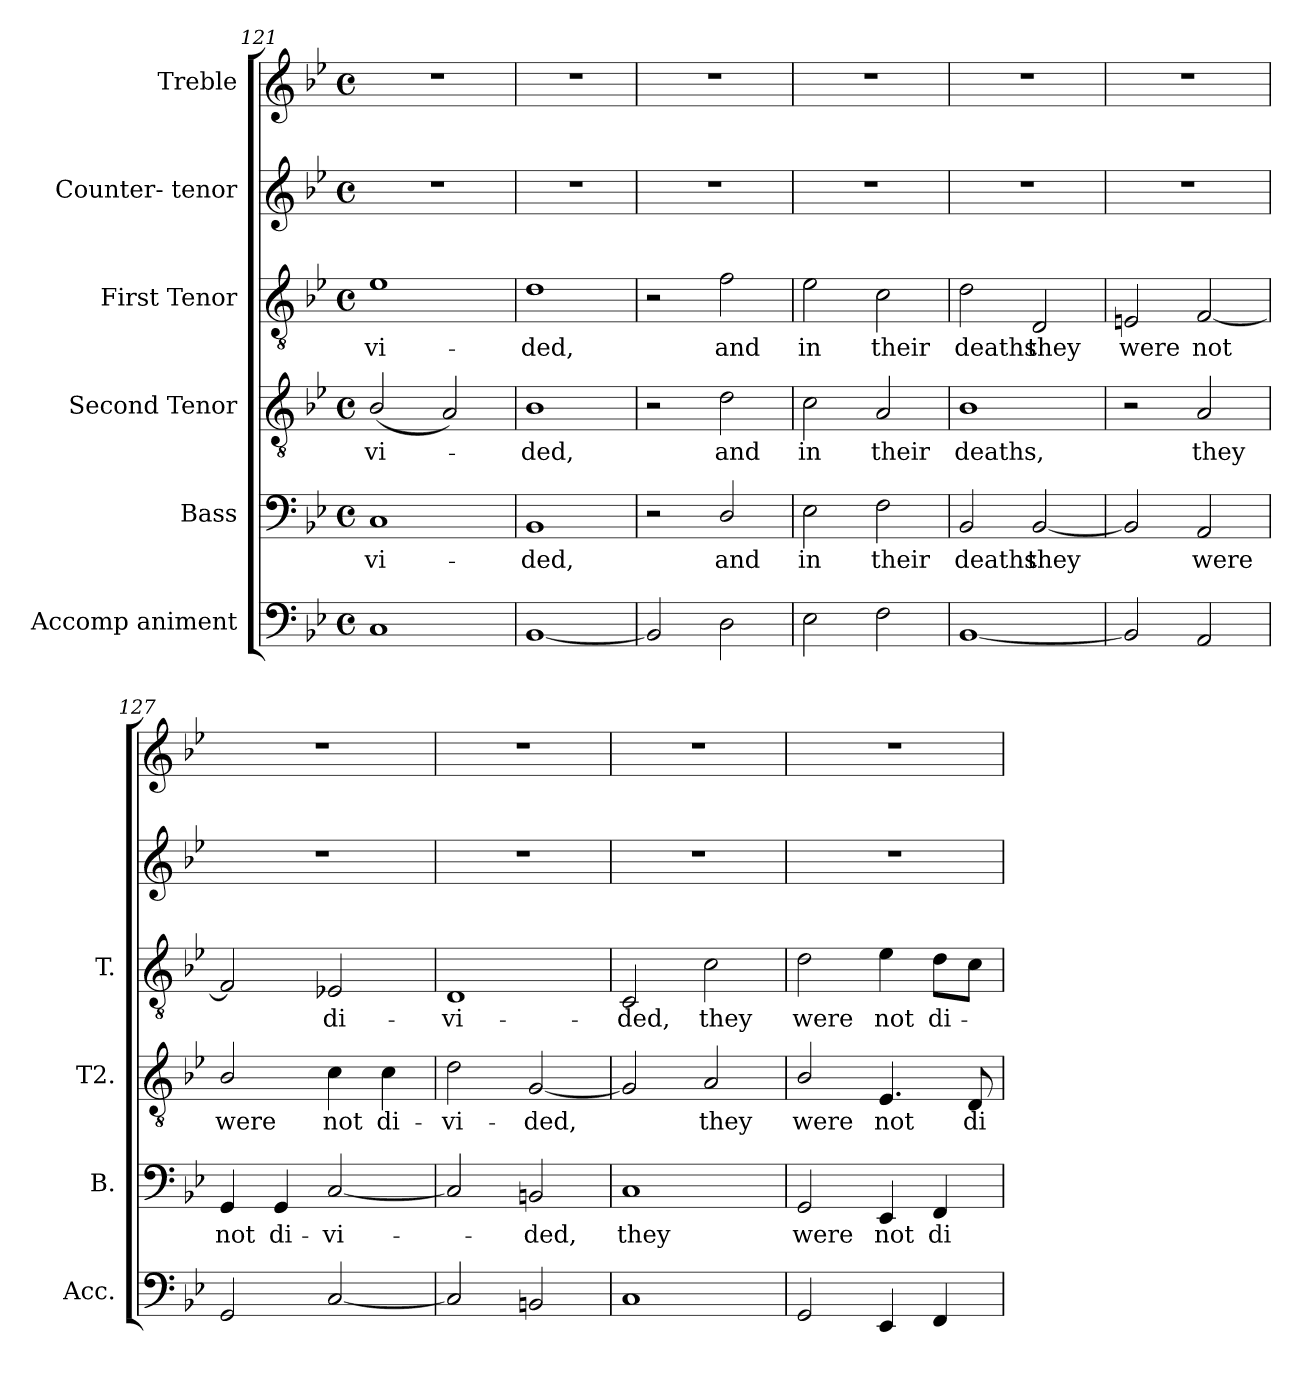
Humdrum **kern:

**kern	**kern	**text	**kern	**text	**kern	**text	**kern	**kern
*part6	*part5	*part5	*part4	*part4	*part3	*part3	*part2	*part1
*staff6	*staff5	*staff5	*staff4	*staff4	*staff3	*staff3	*staff2	*staff1
*I"Accomp animent	*I"Bass	*	*I"Second Tenor	*	*I"First Tenor	*	*I"Counter- tenor	*I"Treble
*I'Acc.	*I'B.	*	*I'T2.	*	*I'T.	*	*	*
*clefF4	*clefF4	*	*clefGv2	*	*clefGv2	*	*clefG2	*clefG2
*	*	*	*ITrd7c12	*	*ITrd7c12	*	*	*
*k[b-e-]	*k[b-e-]	*	*k[b-e-]	*	*k[b-e-]	*	*k[b-e-]	*k[b-e-]
*B-:	*B-:	*	*B-:	*	*B-:	*	*B-:	*B-:
*M4/4	*M4/4	*	*M4/4	*	*M4/4	*	*M4/4	*M4/4
*met(c)	*met(c)	*	*met(c)	*	*met(c)	*	*met(c)	*met(c)
=121	=121	=121	=121	=121	=121	=121	=121	=121
!	!	!LO:LY:b:color=#000000	!	!	!	!	!	!
!	!	!	!	!LO:LY:b:color=#000000	!	!	!	!
!	!	!	!	!	!	!LO:LY:b:color=#000000	!	!
1Ci	1Ci	-vi-	(2BB-i/	-vi-	1E-i	-vi-	1r	1r
.	.	.	2AAi/)	.	.	.	.	.
=122	=122	=122	=122	=122	=122	=122	=122	=122
!	!	!LO:LY:b:color=#000000	!	!	!	!	!	!
!	!	!	!	!LO:LY:b:color=#000000	!	!	!	!
!	!	!	!	!	!	!LO:LY:b:color=#000000	!	!
[1BB-i	1BB-i	-ded,	1BB-i	-ded,	1Di	-ded,	1r	1r
=123	=123	=123	=123	=123	=123	=123	=123	=123
2BB-i/]	2r	.	2r	.	2r	.	1r	1r
!	!	!LO:LY:b:color=#000000	!	!	!	!	!	!
!	!	!	!	!LO:LY:b:color=#000000	!	!	!	!
!	!	!	!	!	!	!LO:LY:b:color=#000000	!	!
2Di\	2Di/	and	2Di\	and	2Fi\	and	.	.
!!LO:LB:g=z
=124	=124	=124	=124	=124	=124	=124	=124	=124
!	!	!LO:LY:b:color=#000000	!	!	!	!	!	!
!	!	!	!	!LO:LY:b:color=#000000	!	!	!	!
!	!	!	!	!	!	!LO:LY:b:color=#000000	!	!
2E-i\	2E-i\	in	2Ci\	in	2E-i\	in	1r	1r
!	!	!LO:LY:b:color=#000000	!	!	!	!	!	!
!	!	!	!	!LO:LY:b:color=#000000	!	!	!	!
!	!	!	!	!	!	!LO:LY:b:color=#000000	!	!
2Fi\	2Fi\	their	2AAi/	their	2Ci\	their	.	.
=125	=125	=125	=125	=125	=125	=125	=125	=125
!	!	!LO:LY:b:color=#000000	!	!	!	!	!	!
!	!	!	!	!LO:LY:b:color=#000000	!	!	!	!
!	!	!	!	!	!	!LO:LY:b:color=#000000	!	!
[1BB-i	2BB-i/	deaths	1BB-i	deaths,	2Di\	deaths	1r	1r
!	!	!LO:LY:b:color=#000000	!	!	!	!	!	!
!	!	!	!	!	!	!LO:LY:b:color=#000000	!	!
.	[2BB-i/	they	.	.	2DDi/	they	.	.
=126	=126	=126	=126	=126	=126	=126	=126	=126
!	!	!	!	!	!	!LO:LY:b:color=#000000	!	!
2BB-i/]	2BB-i/]	.	2r	.	2EEni/	were	1r	1r
!	!	!LO:LY:b:color=#000000	!	!	!	!	!	!
!	!	!	!	!LO:LY:b:color=#000000	!	!	!	!
!	!	!	!	!	!	!LO:LY:b:color=#000000	!	!
2AAi/	2AAi/	were	2AAi/	they	[2FFi/	not	.	.
=127	=127	=127	=127	=127	=127	=127	=127	=127
!	!	!LO:LY:b:color=#000000	!	!	!	!	!	!
!	!	!	!	!LO:LY:b:color=#000000	!	!	!	!
2GGi/	4GGi/	not	2BB-i/	were	2FFi/]	.	1r	1r
!	!	!LO:LY:b:color=#000000	!	!	!	!	!	!
.	4GGi/	di-	.	.	.	.	.	.
!	!	!LO:LY:b:color=#000000	!	!	!	!	!	!
!	!	!	!	!LO:LY:b:color=#000000	!	!	!	!
!	!	!	!	!	!	!LO:LY:b:color=#000000	!	!
[2Ci/	[2Ci/	-vi-	4Ci\	not	2EE-Xi/	di-	.	.
!	!	!	!	!LO:LY:b:color=#000000	!	!	!	!
.	.	.	4Ci\	di-	.	.	.	.
=128	=128	=128	=128	=128	=128	=128	=128	=128
!	!	!	!	!LO:LY:b:color=#000000	!	!	!	!
!	!	!	!	!	!	!LO:LY:b:color=#000000	!	!
2Ci/]	2Ci/]	.	2Di\	-vi-	1DDi	-vi-	1r	1r
!	!	!LO:LY:b:color=#000000	!	!	!	!	!	!
!	!	!	!	!LO:LY:b:color=#000000	!	!	!	!
2BBni/	2BBni/	-ded,	[2GGi/	-ded,	.	.	.	.
=129	=129	=129	=129	=129	=129	=129	=129	=129
!	!	!LO:LY:b:color=#000000	!	!	!	!	!	!
!	!	!	!	!	!	!LO:LY:b:color=#000000	!	!
1Ci	1Ci	they	2GGi/]	.	2CCi/	-ded,	1r	1r
!	!	!	!	!LO:LY:b:color=#000000	!	!	!	!
!	!	!	!	!	!	!LO:LY:b:color=#000000	!	!
.	.	.	2AAi/	they	2Ci\	they	.	.
=130	=130	=130	=130	=130	=130	=130	=130	=130
!	!	!LO:LY:b:color=#000000	!	!	!	!	!	!
!	!	!	!	!LO:LY:b:color=#000000	!	!	!	!
!	!	!	!	!	!	!LO:LY:b:color=#000000	!	!
2GGi/	2GGi/	were	2BB-i/	were	2Di\	were	1r	1r
!	!	!LO:LY:b:color=#000000	!	!	!	!	!	!
!	!	!	!	!LO:LY:b:color=#000000	!	!	!	!
!	!	!	!	!	!	!LO:LY:b:color=#000000	!	!
4EE-i/	4EE-i/	not	4.EE-i/	not	4E-i\	not	.	.
!	!	!LO:LY:b:color=#000000	!	!	!	!	!	!
!	!	!	!	!	!	!LO:LY:b:color=#000000	!	!
4FFi/	4FFi/	di-	.	.	8Di\L	di-	.	.
!	!	!	!	!LO:LY:b:color=#000000	!	!	!	!
.	.	.	8DDi/	di-	8Ci\J	.	.	.
=	=	=	=	=	=	=	=	=
*-	*-	*-	*-	*-	*-	*-	*-	*-
